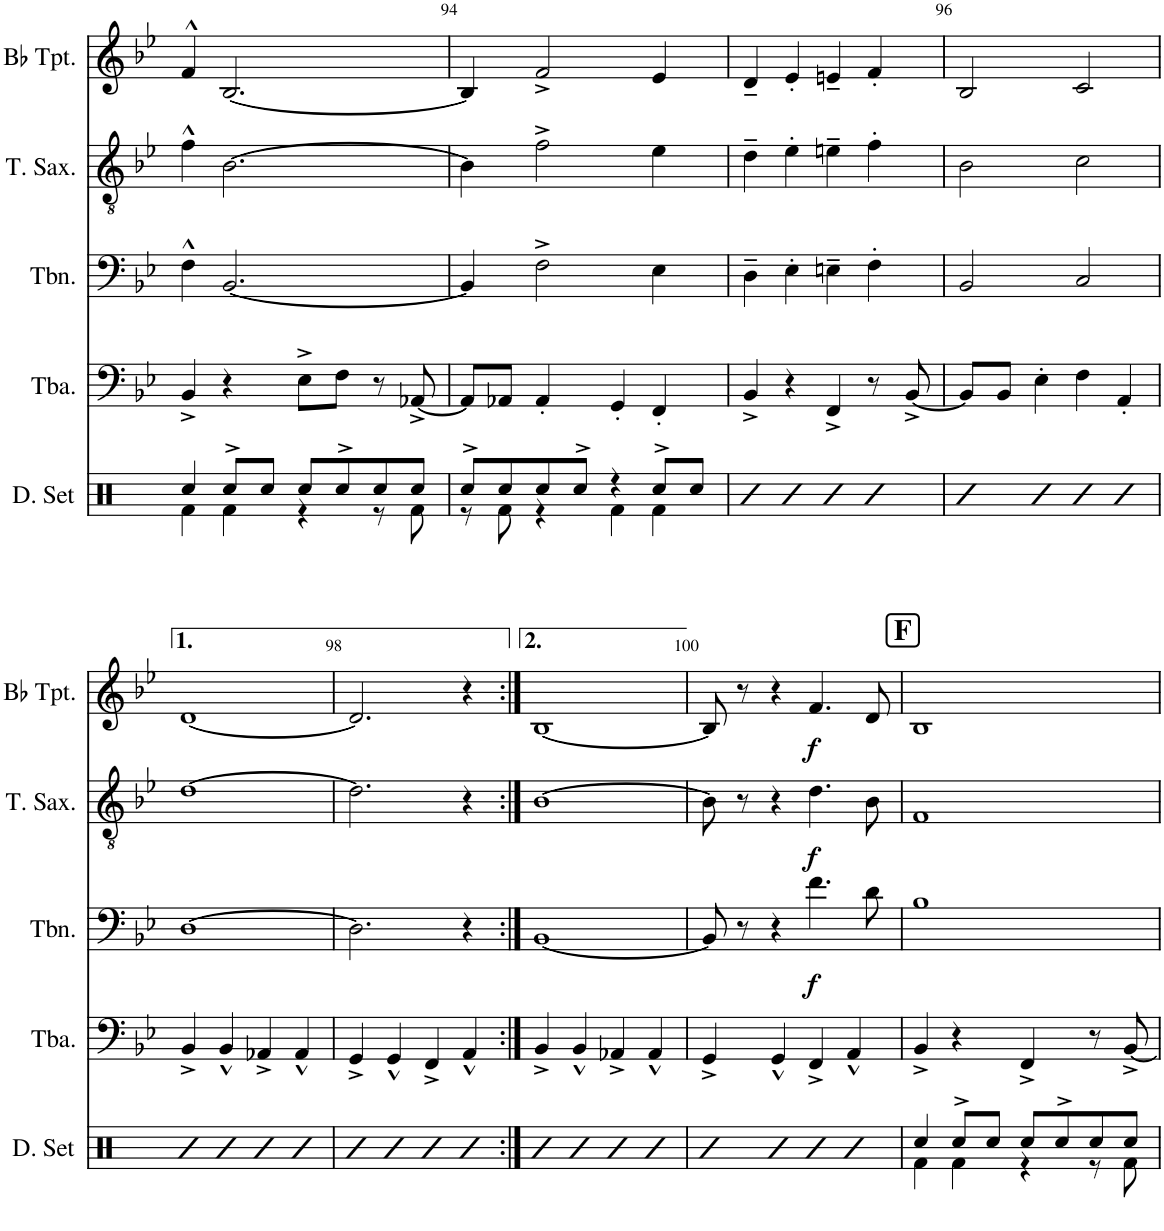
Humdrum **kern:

**kern	**kern	**kern	**dynam	**kern	**dynam	**kern	**dynam	**kern	**dynam	**kern	**dynam
*part7	*part6	*part5	*part5	*part4	*part4	*part3	*part3	*part2	*part2	*part1	*part1
*staff7	*staff6	*staff5	*staff5	*staff4	*staff4	*staff3	*staff3	*staff2	*staff2	*staff1	*staff1
*I"Drumset	*I"Tuba	*I"Trombone	*	*I"Trombone	*	*I"Tenor Saxophone	*	*I"Bb Trumpet	*	*I"Bb Trumpet	*
*I'D. Set	*I'Tba.	*I'Tbn.	*	*I'Tbn.	*	*I'T. Sax.	*	*I'Bb Tpt.	*	*I'Bb Tpt.	*
!!LO:PB:g=z
*clefX	*clefF4	*clefF4	*	*clefF4	*	*clefGv2	*	*clefG2	*	*clefG2	*
*	*	*	*	*	*	*Trd8c14	*	*Trd1c2	*	*Trd1c2	*
*k[]	*k[b-e-]	*k[b-e-]	*	*k[b-e-]	*	*k[b-e-]	*	*k[b-e-]	*	*k[b-e-]	*
*M4/4	*M4/4	*M4/4	*	*M4/4	*	*M4/4	*	*M4/4	*	*M4/4	*
=93	=93	=93	=93	=93	=93	=93	=93	=93	=93	=93	=93
*^	*	*	*	*	*	*	*	*	*	*	*
4Rcc/	4Rf\	4BB-^/	4F^^	.	4F^^\	.	4f^^\	.	4f^^/	.	1r	.
8Rcc^/L	4Rf\	4r	[2.BB-	.	[2.BB-/	.	[2.B-\	.	[2.B-/	.	.	.
8Rcc/J	.	.	.	.	.	.	.	.	.	.	.	.
8Rcc/L	4r	8E-^\L	.	.	.	.	.	.	.	.	.	.
8Rcc^/	.	8F\J	.	.	.	.	.	.	.	.	.	.
8Rcc/	8r	8r	.	.	.	.	.	.	.	.	.	.
8Rcc/J	8Rf\	[8AA-X^/	.	.	.	.	.	.	.	.	.	.
=94	=94	=94	=94	=94	=94	=94	=94	=94	=94	=94	=94	=94
8Rcc^/L	8r	8AA-/L]	4BB-]	.	4BB-/]	.	4B-\]	.	4B-/]	.	1r	.
8Rcc/	8Rf\	8AA-X/J	.	.	.	.	.	.	.	.	.	.
8Rcc/	4r	4AA-'/	2F^	.	2F^\	.	2f^\	.	2f^/	.	.	.
8Rcc^/J	.	.	.	.	.	.	.	.	.	.	.	.
4r	4Rf\	4GG'/	.	.	.	.	.	.	.	.	.	.
8Rcc^/L	4Rf\	4FF'/	4E-	.	4E-\	.	4e-\	.	4e-/	.	.	.
8Rcc/J	.	.	.	.	.	.	.	.	.	.	.	.
*v	*v	*	*	*	*	*	*	*	*	*	*	*
=95	=95	=95	=95	=95	=95	=95	=95	=95	=95	=95	=95
4R	4BB-^/	4D~	.	4D~\	.	4d~\	.	4d~/	.	1r	.
4R	4r	4E-'	.	4E-'\	.	4e-'\	.	4e-'/	.	.	.
4R	4FF^/	4En~	.	4En~\	.	4en~\	.	4en~/	.	.	.
4R	8r	4F'	.	4F'\	.	4f'\	.	4f'/	.	.	.
.	[8BB-^/	.	.	.	.	.	.	.	.	.	.
=96	=96	=96	=96	=96	=96	=96	=96	=96	=96	=96	=96
4R	8BB-/L]	2BB-	.	2BB-/	.	2B-\	.	2B-/	.	1r	.
.	8BB-/J	.	.	.	.	.	.	.	.	.	.
4R	4E-'\	.	.	.	.	.	.	.	.	.	.
4R	4F\	2C	.	2C/	.	2c\	.	2c/	.	.	.
4R	4AA'/	.	.	.	.	.	.	.	.	.	.
!!LO:LB:g=z
=97	=97	=97	=97	=97	=97	=97	=97	=97	=97	=97	=97
4R	4BB-^/	[1D	.	[1D	.	[1d	.	[1d	.	1r	.
4R	4BB-^^/	.	.	.	.	.	.	.	.	.	.
4R	4AA-X^/	.	.	.	.	.	.	.	.	.	.
4R	4AA-^^/	.	.	.	.	.	.	.	.	.	.
=98	=98	=98	=98	=98	=98	=98	=98	=98	=98	=98	=98
4R	4GG^/	2.D]	.	2.D\]	.	2.d\]	.	2.d/]	.	1r	.
4R	4GG^^/	.	.	.	.	.	.	.	.	.	.
4R	4FF^/	.	.	.	.	.	.	.	.	.	.
4R	4AA^^/	4r	.	4r	.	4r	.	4r	.	.	.
=99:|!	=99:|!	=99:|!	=99:|!	=99:|!	=99:|!	=99:|!	=99:|!	=99:|!	=99:|!	=99:|!	=99:|!
4R	4BB-^/	[1BB-	.	[1BB-	.	[1B-	.	[1B-	.	1r	.
4R	4BB-^^/	.	.	.	.	.	.	.	.	.	.
4R	4AA-X^/	.	.	.	.	.	.	.	.	.	.
4R	4AA-^^/	.	.	.	.	.	.	.	.	.	.
=100	=100	=100	=100	=100	=100	=100	=100	=100	=100	=100	=100
4R	4GG^/	8BB-]	.	8BB-/]	.	8B-\]	.	8B-/]	.	2r	.
.	.	8r	.	8r	.	8r	.	8r	.	.	.
4R	4GG^^/	4r	.	4r	.	4r	.	4r	.	.	.
!	!	!	!LO:DY:b	!	!LO:DY:b	!	!LO:DY:b	!	!LO:DY:b	!	!LO:DY:b
!	!	!	!	!	!	!	!	!	!	!	!LO:DY:n=1:b
4R	4FF^/	4.d	f	4.f\	f	4.d\	f	4.f/	f	4.ff	f f
4R	4AA^^/	.	.	.	.	.	.	.	.	.	.
.	.	8B-	.	8d\	.	8B-\	.	8d/	.	8dd	.
!!LO:REH:place=s1:a:B:cj:fs=14:t=F
=101	=101	=101	=101	=101	=101	=101	=101	=101	=101	=101	=101
*^	*	*	*	*	*	*	*	*	*	*	*
4Rcc/	4Rf\	4BB-^/	1F	.	1B-	.	1F	.	1B-	.	1b-	.
8Rcc^/L	4Rf\	4r	.	.	.	.	.	.	.	.	.	.
8Rcc/J	.	.	.	.	.	.	.	.	.	.	.	.
8Rcc/L	4r	4FF^/	.	.	.	.	.	.	.	.	.	.
8Rcc^/	.	.	.	.	.	.	.	.	.	.	.	.
8Rcc/	8r	8r	.	.	.	.	.	.	.	.	.	.
8Rcc/J	8Rf\	[8BB-^/	.	.	.	.	.	.	.	.	.	.
*v	*v	*	*	*	*	*	*	*	*	*	*	*
=	=	=	=	=	=	=	=	=	=	=	=
*-	*-	*-	*-	*-	*-	*-	*-	*-	*-	*-	*-
